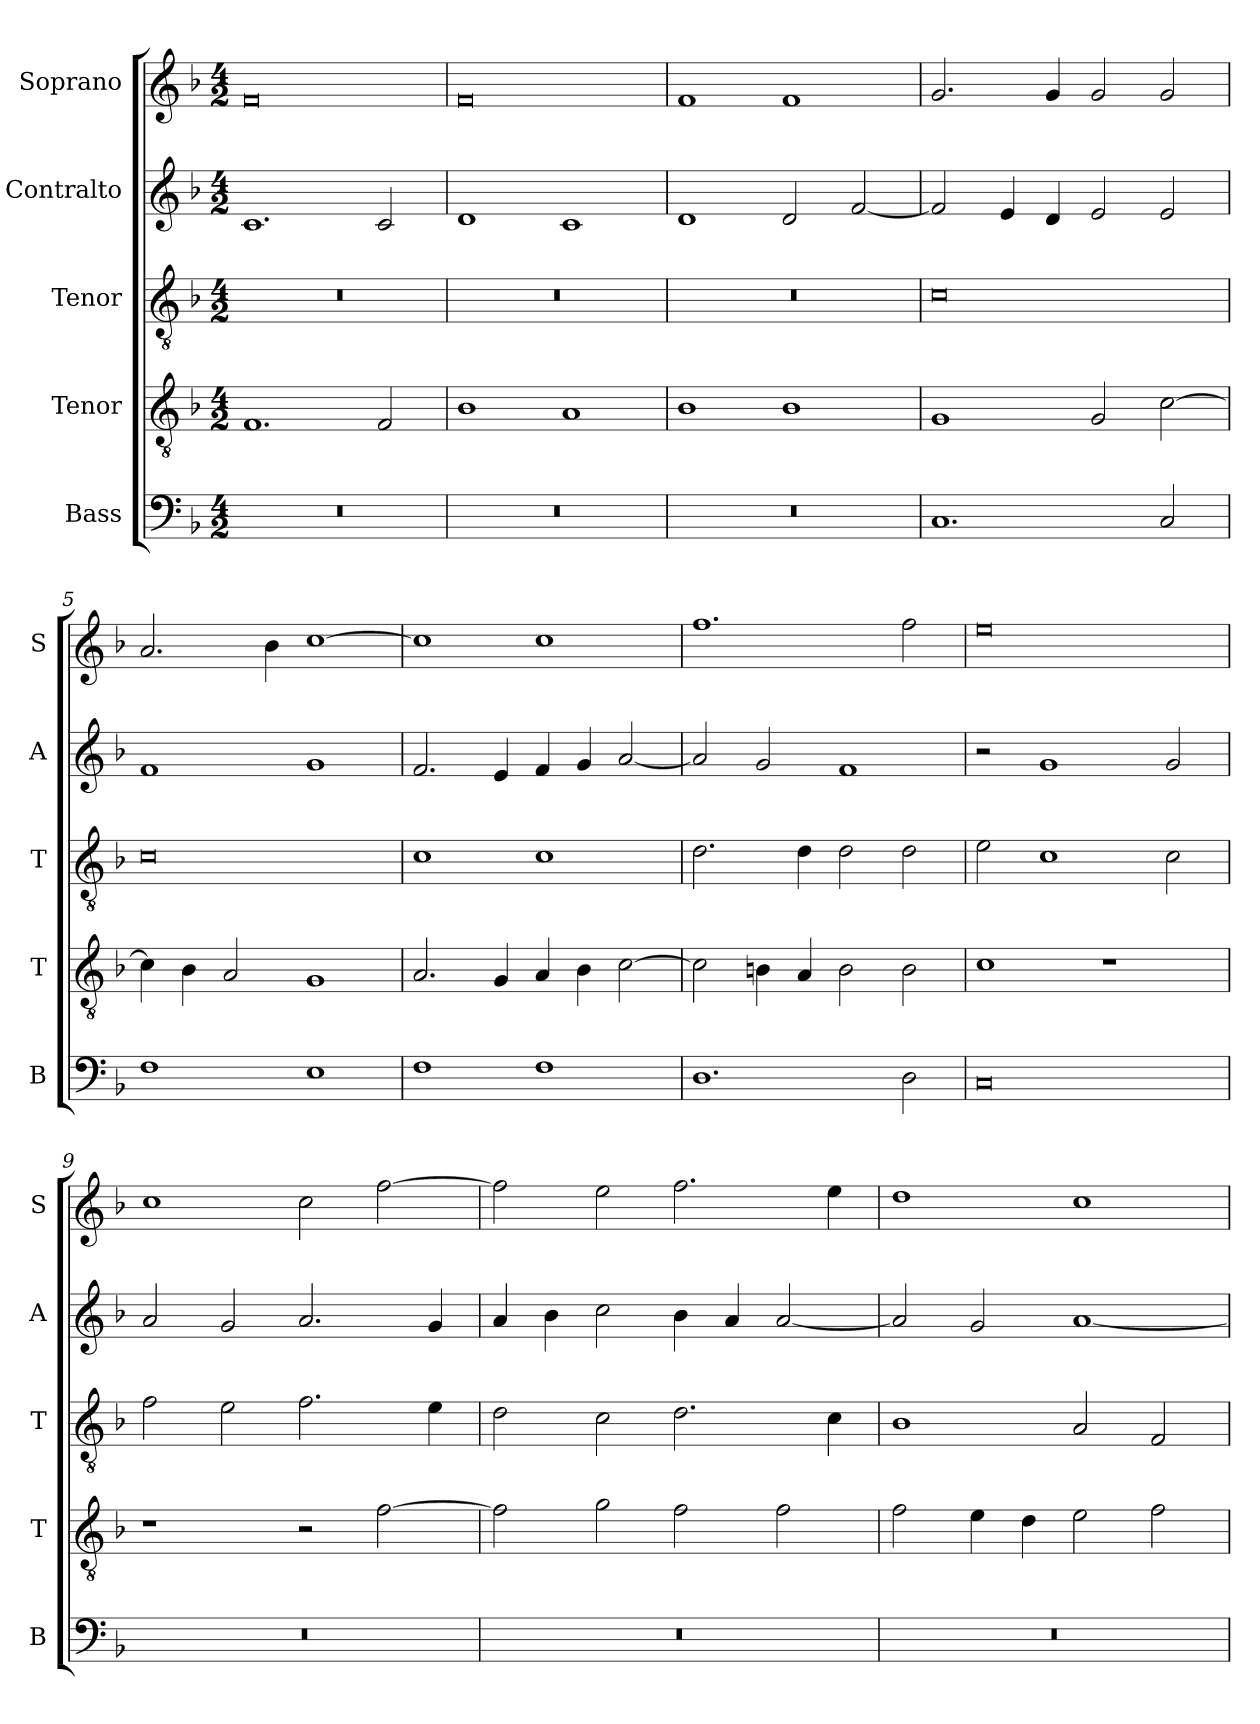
**kern	**kern	**kern	**kern	**kern
*part5	*part4	*part3	*part2	*part1
*staff5	*staff4	*staff3	*staff2	*staff1
*I"Bass	*I"Tenor	*I"Tenor	*I"Contralto	*I"Soprano
*I'B	*I'T	*I'T	*I'A	*I'S
*clefF4	*clefGv2	*clefGv2	*clefG2	*clefG2
*k[b-]	*k[b-]	*k[b-]	*k[b-]	*k[b-]
*F:ion	*F:ion	*F:ion	*F:ion	*F:ion
*M4/2	*M4/2	*M4/2	*M4/2	*M4/2
=1	=1	=1	=1	=1
0r	1.F	0r	1.c	0f
.	2F	.	2c	.
=2	=2	=2	=2	=2
0r	1B-	0r	1d	0f
.	1A	.	1c	.
=3	=3	=3	=3	=3
0r	1B-	0r	1d	1f
.	1B-	.	2d	1f
.	.	.	[2f	.
=4	=4	=4	=4	=4
1.C	1G	0c	2f]	2.g
.	.	.	4e	.
.	.	.	4d	4g
.	2G	.	2e	2g
2C	[2c	.	2e	2g
=5	=5	=5	=5	=5
1F	4c]	0c	1f	2.a
.	4B-	.	.	.
.	2A	.	.	.
.	.	.	.	4b-
1E	1G	.	1g	[1cc
=6	=6	=6	=6	=6
1F	2.A	1c	2.f	1cc]
.	4G	.	4e	.
1F	4A	1c	4f	1cc
.	4B-	.	4g	.
.	[2c	.	[2a	.
=7	=7	=7	=7	=7
1.D	2c]	2.d	2a]	1.ff
.	4Bn	.	2g	.
.	4A	4d	.	.
.	2B	2d	1f	.
2D	2B	2d	.	2ff
=8	=8	=8	=8	=8
0C	1c	2e	2r	0ee
.	.	1c	1g	.
.	1r	.	.	.
.	.	2c	2g	.
=9	=9	=9	=9	=9
0r	1r	2f	2a	1cc
.	.	2e	2g	.
.	2r	2.f	2.a	2cc
.	[2f	.	.	[2ff
.	.	4e	4g	.
=10	=10	=10	=10	=10
0r	2f]	2d	4a	2ff]
.	.	.	4b-	.
.	2g	2c	2cc	2ee
.	2f	2.d	4b-	2.ff
.	.	.	4a	.
.	2f	.	[2a	.
.	.	4c	.	4ee
=11	=11	=11	=11	=11
0r	2f	1B-	2a]	1dd
.	4e	.	2g	.
.	4d	.	.	.
.	2e	2A	[1a	1cc
.	2f	2F	.	.
=	=	=	=	=
*-	*-	*-	*-	*-
